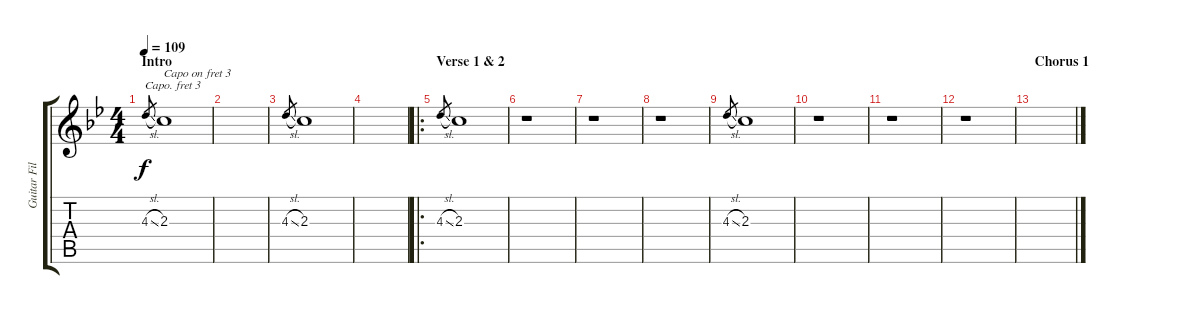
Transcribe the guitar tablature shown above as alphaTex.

\track ("Guitar Fill In" "Guitar Fil") {instrument acousticguitarsteel}
\staff {score tabs}
\capo 3
\tuning (E4 B3 G3 D3 A2 E2) {hide}
\ts (4 4)
\section ("" "Intro")
\tempo 109
\clef g2
\ks bb
4.3{sl}.8{gr dy f instrument acousticguitarsteel} 2.3.1{txt "Capo on fret 3"} |
|
4.3{sl}.8{gr} 2.3.1 |
|
\ro
\section ("" "Verse 1 & 2")
4.3{sl}.8{gr} 2.3.1 |
r.1 |
r.1 |
r.1 |
4.3{sl}.8{gr} 2.3.1 |
r.1 |
r.1 |
r.1 |
\section ("" "Chorus 1")
